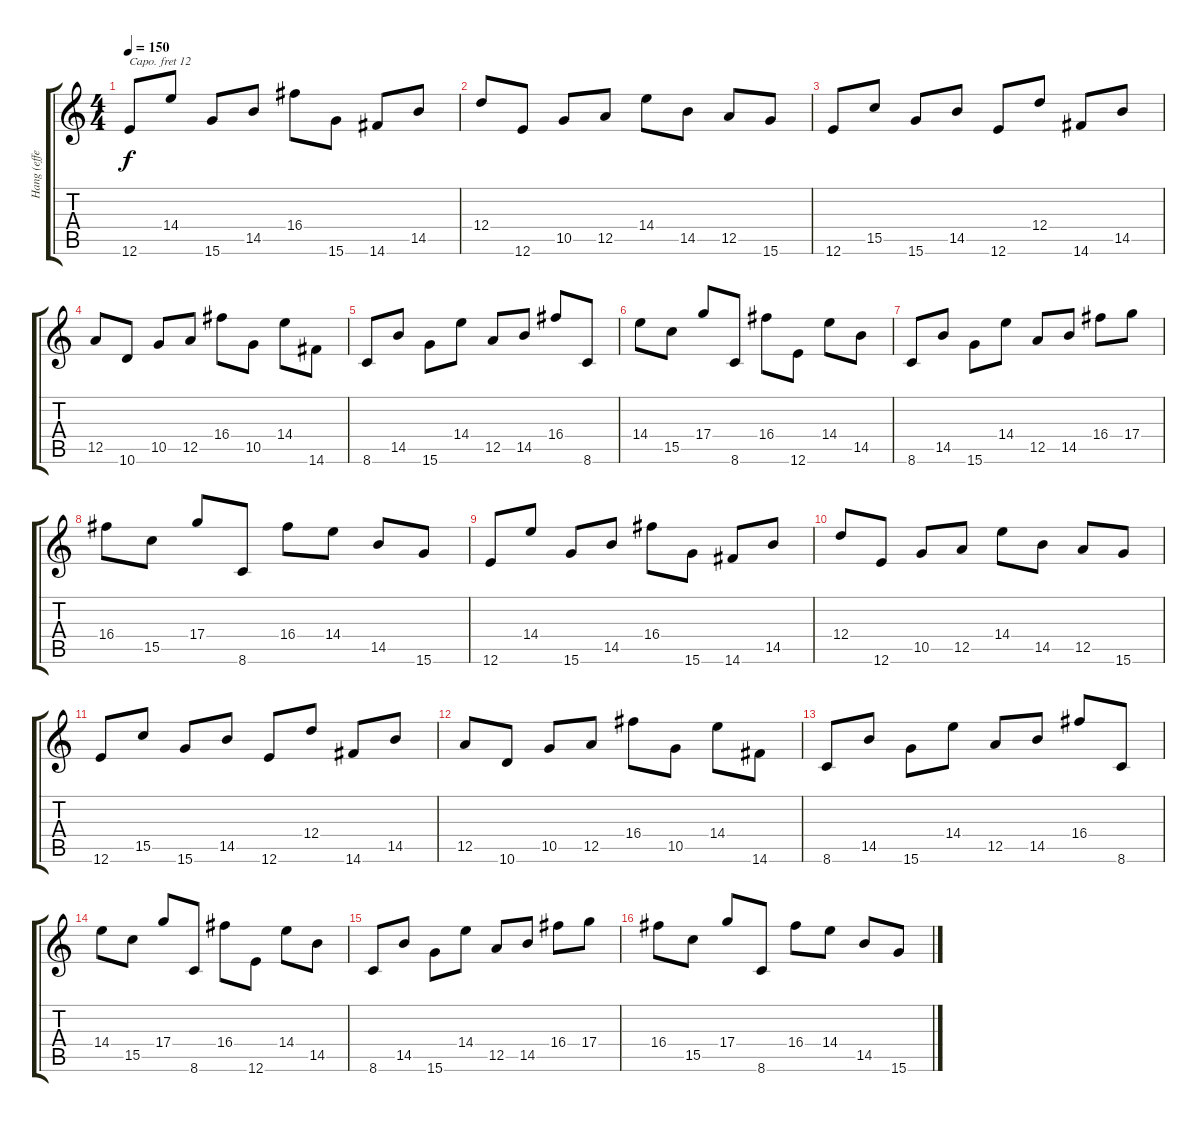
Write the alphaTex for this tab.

\track ("Hang (effect)" "Hang (effe") {instrument celesta}
\staff {score tabs}
\capo 12
\tuning (E4 B3 G3 D3 A2 E2) {hide}
\ts (4 4)
\tempo 150
\clef g2
\ks c
12.6.8{dy f} 14.4.8 15.6.8 14.5.8 16.4.8 15.6.8 14.6.8 14.5.8 |
12.4.8 12.6.8 10.5.8 12.5.8 14.4.8 14.5.8 12.5.8 15.6.8 |
12.6.8 15.5.8 15.6.8 14.5.8 12.6.8 12.4.8 14.6.8 14.5.8 |
12.5.8 10.6.8 10.5.8 12.5.8 16.4.8 10.5.8 14.4.8 14.6.8 |
8.6.8 14.5.8 15.6.8 14.4.8 12.5.8 14.5.8 16.4.8 8.6.8 |
14.4.8 15.5.8 17.4.8 8.6.8 16.4.8 12.6.8 14.4.8 14.5.8 |
8.6.8 14.5.8 15.6.8 14.4.8 12.5.8 14.5.8 16.4.8 17.4.8 |
16.4.8 15.5.8 17.4.8 8.6.8 16.4.8 14.4.8 14.5.8 15.6.8 |
12.6.8 14.4.8 15.6.8 14.5.8 16.4.8 15.6.8 14.6.8 14.5.8 |
12.4.8 12.6.8 10.5.8 12.5.8 14.4.8 14.5.8 12.5.8 15.6.8 |
12.6.8 15.5.8 15.6.8 14.5.8 12.6.8 12.4.8 14.6.8 14.5.8 |
12.5.8 10.6.8 10.5.8 12.5.8 16.4.8 10.5.8 14.4.8 14.6.8 |
8.6.8 14.5.8 15.6.8 14.4.8 12.5.8 14.5.8 16.4.8 8.6.8 |
14.4.8 15.5.8 17.4.8 8.6.8 16.4.8 12.6.8 14.4.8 14.5.8 |
8.6.8 14.5.8 15.6.8 14.4.8 12.5.8 14.5.8 16.4.8 17.4.8 |
16.4.8 15.5.8 17.4.8 8.6.8 16.4.8 14.4.8 14.5.8 15.6.8
